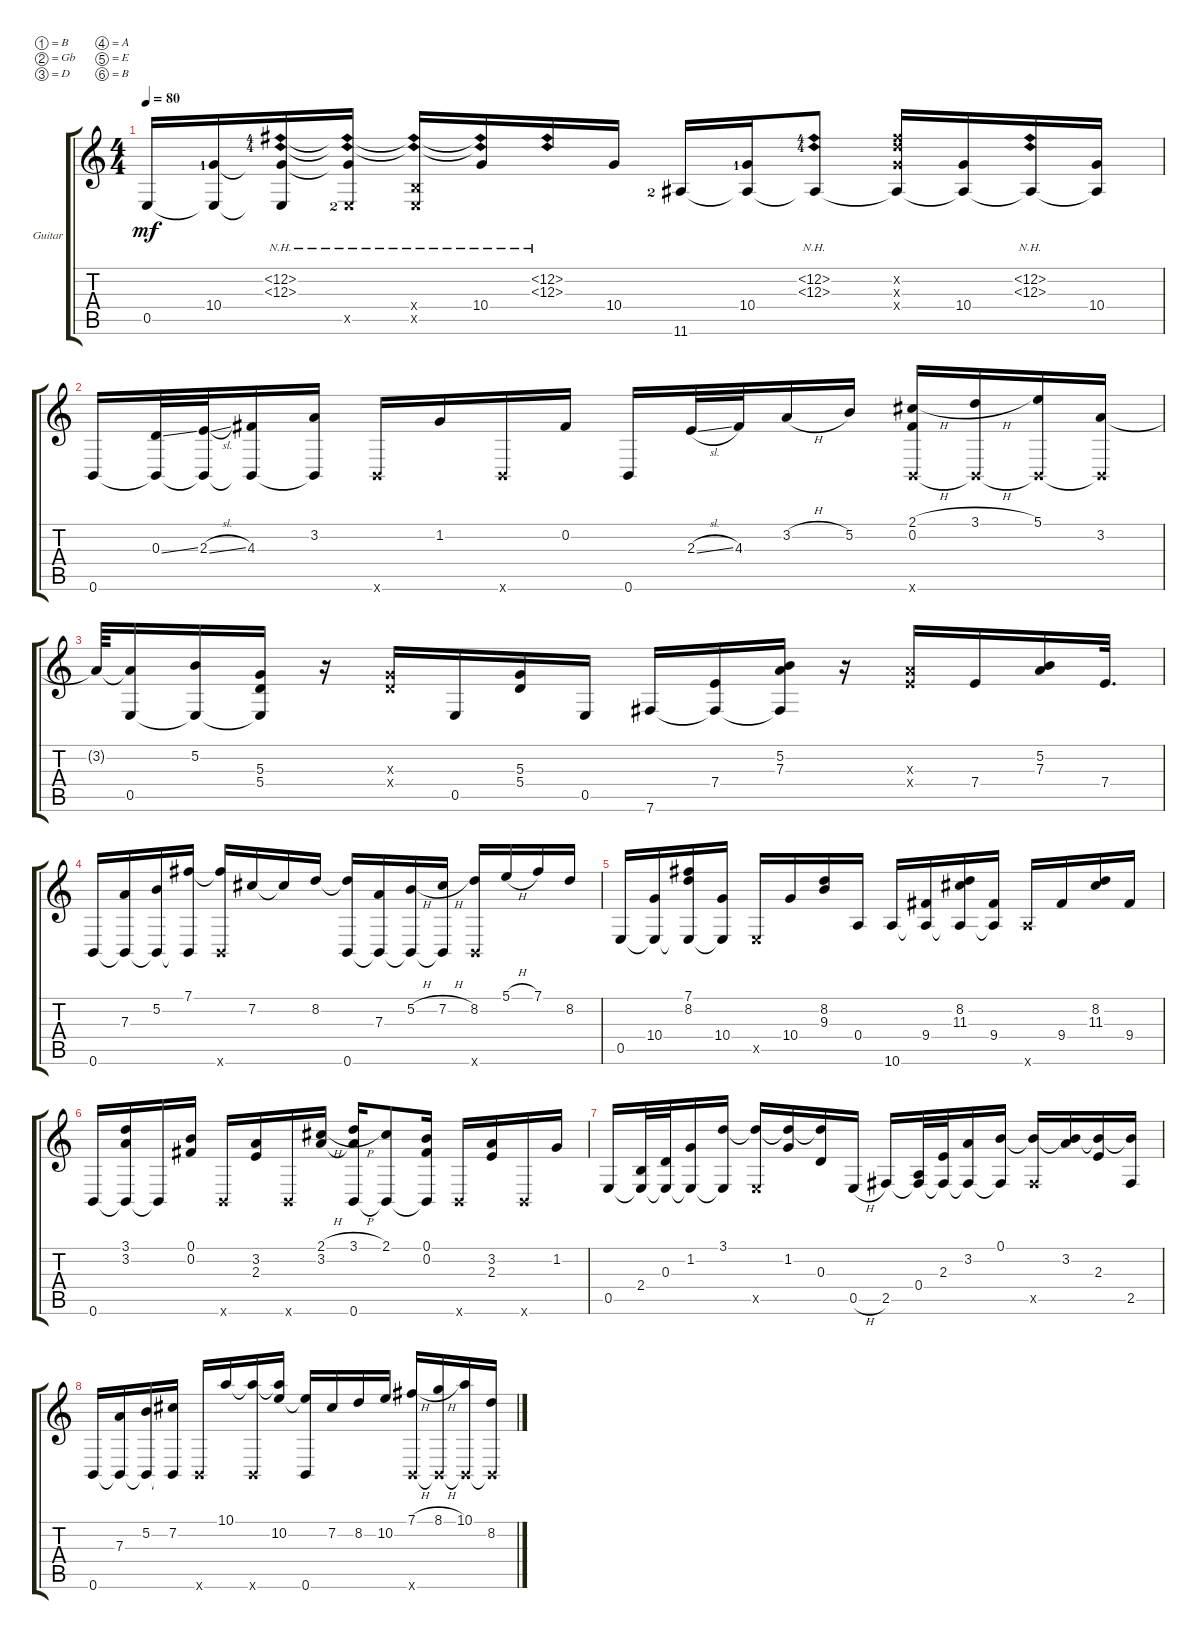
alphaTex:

\bracketExtendMode groupsimilarinstruments
\firstSystemTrackNameOrientation horizontal
\otherSystemsTrackNameOrientation horizontal
\track ("Andy McKee" "Guitar") {instrument acousticguitarsteel}
\staff {score tabs}
\tuning (B3 Gb3 D3 A2 E2 B1)
\ts (4 4)
\tempo 80
\clef g2
\ks c
0.5.16{dy mf} (10.4{lf 2} 0.5{t}).16 (12.2{nh lf 5} 12.3{nh lf 5} 0.5{t} 10.4{t}).16 (10.4{t} 0.5{x lf 3} 12.2{nh t} 12.3{nh t}).16 (2.4{x} 0.5{x} 12.2{nh t} 12.3{nh t}).16 (12.2{nh t} 12.3{nh t} 10.4).16 (12.2{nh} 12.3{nh}).16 10.4.16 11.6{lf 3}.16 (10.4{lf 2} 11.6{t}).16 (12.2{nh lf 5} 12.3{nh lf 5} 11.6{t}).8 (12.2{x} 12.3{x} 10.4{x} 11.6{t}).16 (10.4 11.6{t}).16 (12.2{nh} 12.3{nh} 11.6{t}).16 (10.4 11.6{t}).16 |
0.6.16 (0.3{ss} 0.6{t}).32 (2.3{sl} 0.6{t}).32 (4.3 0.6{t}).16 (3.2 0.6{t}).16 0.6{x}.16 1.2.16 0.6{x}.16 0.2.16 0.6.16 2.3{sl}.32 4.3.32 3.2{h}.16 5.2.16 (2.1{h} 0.2 0.6{x}).16 (3.1{h} 0.6{x t}).16 (5.1 0.6{x t}).16 (3.2 0.6{x t}).16 |
3.2{t}.64 (3.2{t} 0.5).16 (5.2 0.5{t}).16 (5.3 5.4 0.5{t}).16 r.16 (5.3{x} 5.4{x}).16 0.5.16 (5.3 5.4).16 0.5.16 7.6.16 (7.4 7.6{t}).16 (5.2 7.3 7.6{t}).16 r.16 (7.3{x} 7.4{x}).16 7.4.16 (5.2 7.3).16 7.4.32{d} |
0.6.16 (7.3 0.6{t}).16 (5.2 0.6{t}).16 (7.1 0.6{t}).16 (7.1{t} 0.6{x}).16 7.2.16 7.2{t}.16 8.2.16 (8.2{t} 0.6).16 (7.3 0.6{t}).16 (5.2{h} 0.6{t}).16 (7.2{h} 0.6{t}).16 (8.2 0.6{x}).16 5.1{h}.16 7.1.16 8.2.16 |
0.5.16 (10.4 0.5{t}).16 (7.1 8.2 0.5{t}).16 (10.4 0.5{t}).16 0.5{x}.16 10.4.16 (8.2 9.3).16 0.4.16 10.6.16 (9.4 10.6{t}).16 (8.2 11.3 10.6{t}).16 (9.4 10.6{t}).16 10.6{x}.16 9.4.16 (8.2 11.3).16 9.4.16 |
0.6.16 (3.1 3.2 0.6{t}).16 0.6{t}.16 (0.1 0.2).16 0.6{x}.16 (3.2 2.3).16 0.6{x}.16 (2.1{h} 3.2).16 (3.1{h} 3.2{t} 0.6).16 (2.1 0.6{t}).8 (0.1 0.2 0.6{t}).16 0.6{x}.16 (3.2 2.3).16 0.6{x}.16 1.2.16 |
0.5.16 (2.4 0.5{t}).32 (0.3 0.5{t}).32 (1.2 0.5{t}).16 (3.1 0.5{t}).16 (0.5{x} 3.1{t}).16 (1.2 3.1{t}).16 (3.1{t} 0.3).16 0.5{h}.16 2.5.16 (0.4 2.5{t}).32 (2.3 2.5{t}).32 (3.2 2.5{t}).16 (0.1 2.5{t}).16 (2.5{x} 0.1{t}).16 (3.2 0.1{t}).16 (2.3 0.1{t}).16 (0.1{t} 2.5).16 |
0.6.16 (7.3 0.6{t}).16 (5.2 0.6{t}).16 (7.2 0.6{t}).16 0.6{x}.16 10.1.16 (0.6{x} 10.1{t}).16 (10.1{t} 10.2).16 (10.2{t} 0.6).16 7.2.16 8.2.16 10.2.16 (7.1{h} 0.6{x}).16 (8.1{h} 0.6{x t}).16 (10.1 0.6{x t}).16 (8.2 0.6{x t}).16
